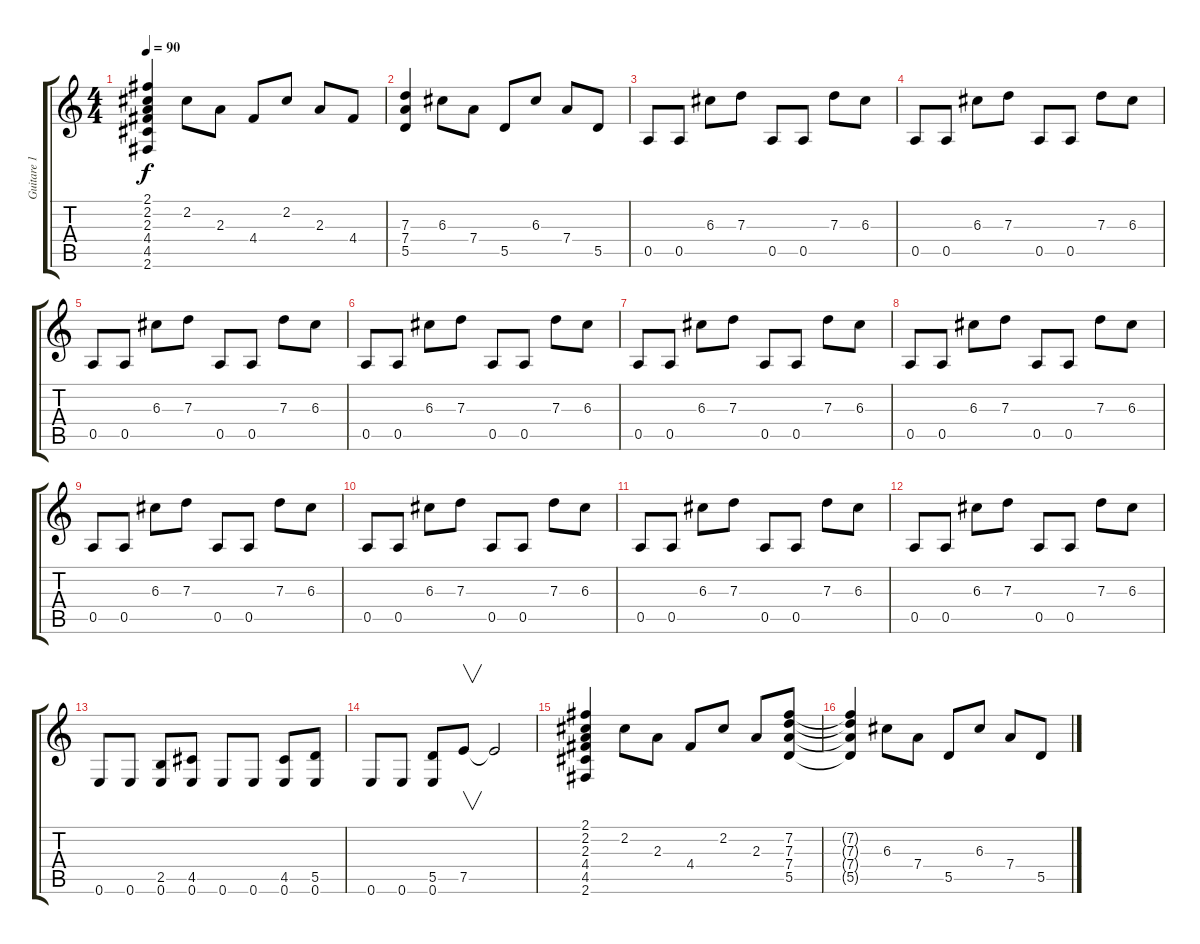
\track ("Guitare 1" "Guitare 1") {instrument acousticguitarnylon}
\staff {score tabs}
\tuning (E4 B3 G3 D3 A2 E2) {hide}
\ts (4 4)
\tempo 90
\clef g2
\ks c
(2.1 2.2 2.3 4.4 4.5 2.6).4{dy f} 2.2.8 2.3.8 4.4.8 2.2.8 2.3.8 4.4.8 |
(7.3 7.4 5.5).4 6.3.8 7.4.8 5.5.8 6.3.8 7.4.8 5.5.8 |
0.5.8 0.5.8 6.3.8 7.3.8 0.5.8 0.5.8 7.3.8 6.3.8 |
0.5.8 0.5.8 6.3.8 7.3.8 0.5.8 0.5.8 7.3.8 6.3.8 |
0.5.8 0.5.8 6.3.8 7.3.8 0.5.8 0.5.8 7.3.8 6.3.8 |
0.5.8 0.5.8 6.3.8 7.3.8 0.5.8 0.5.8 7.3.8 6.3.8 |
0.5.8 0.5.8 6.3.8 7.3.8 0.5.8 0.5.8 7.3.8 6.3.8 |
0.5.8 0.5.8 6.3.8 7.3.8 0.5.8 0.5.8 7.3.8 6.3.8 |
0.5.8 0.5.8 6.3.8 7.3.8 0.5.8 0.5.8 7.3.8 6.3.8 |
0.5.8 0.5.8 6.3.8 7.3.8 0.5.8 0.5.8 7.3.8 6.3.8 |
0.5.8 0.5.8 6.3.8 7.3.8 0.5.8 0.5.8 7.3.8 6.3.8 |
0.5.8 0.5.8 6.3.8 7.3.8 0.5.8 0.5.8 7.3.8 6.3.8 |
0.6.8 0.6.8 (2.5 0.6).8 (4.5 0.6).8 0.6.8 0.6.8 (4.5 0.6).8 (5.5 0.6).8 |
0.6.8 0.6.8 (5.5 0.6).8 7.5.8{v} 7.5{t}.2 |
(2.1 2.2 2.3 4.4 4.5 2.6).4 2.2.8 2.3.8 4.4.8 2.2.8 2.3.8 (7.2 7.3 7.4 5.5).8 |
(7.2{t} 7.3{t} 7.4{t} 5.5{t}).4 6.3.8 7.4.8 5.5.8 6.3.8 7.4.8 5.5.8
